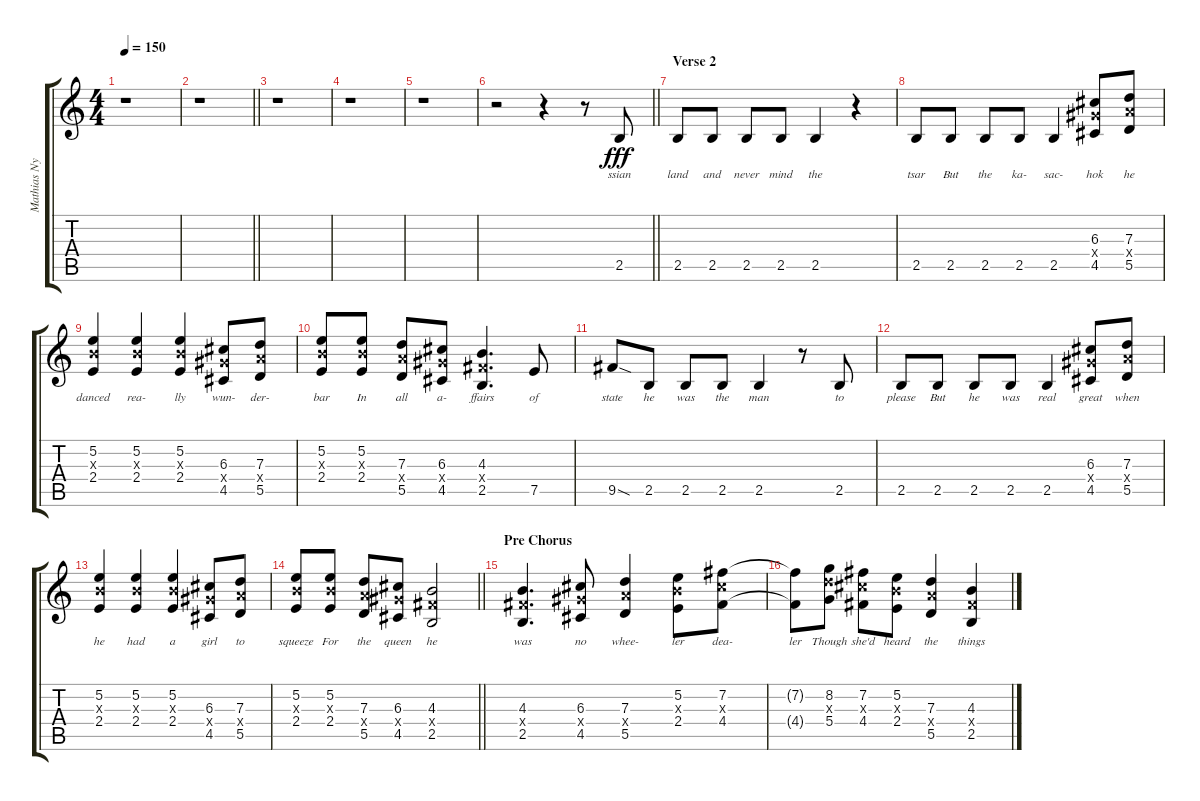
\track ("Mathias Nygård" "Mathias Ny") {instrument overdrivenguitar}
\staff {score tabs}
\tuning (E4 B3 G3 D3 A2 E2) {hide}
\ts (4 4)
\tempo 150
\clef g2
\ks c
r.1{dy fff} |
\barLineRight lightlight
r.1 |
\section ("" "")
r.1 |
r.1 |
r.1 |
\barLineRight lightlight
r.2 r.4 r.8 2.5.8{lyrics (0 "ssian") lyrics (1 "") lyrics (2 "") lyrics (3 "") lyrics (4 "")} |
\section ("" "Verse 2")
2.5.8{lyrics (0 "land") lyrics (1 "") lyrics (2 "") lyrics (3 "") lyrics (4 "")} 2.5.8{lyrics (0 "and") lyrics (1 "") lyrics (2 "") lyrics (3 "") lyrics (4 "")} 2.5.8{lyrics (0 "never") lyrics (1 "") lyrics (2 "") lyrics (3 "") lyrics (4 "")} 2.5.8{lyrics (0 "mind") lyrics (1 "") lyrics (2 "") lyrics (3 "") lyrics (4 "")} 2.5.4{lyrics (0 "the") lyrics (1 "") lyrics (2 "") lyrics (3 "") lyrics (4 "")} r.4 |
2.5.8{lyrics (0 "tsar") lyrics (1 "") lyrics (2 "") lyrics (3 "") lyrics (4 "")} 2.5.8{lyrics (0 "But") lyrics (1 "") lyrics (2 "") lyrics (3 "") lyrics (4 "")} 2.5.8{lyrics (0 "the") lyrics (1 "") lyrics (2 "") lyrics (3 "") lyrics (4 "")} 2.5.8{lyrics (0 "ka-") lyrics (1 "") lyrics (2 "") lyrics (3 "") lyrics (4 "")} 2.5.4{lyrics (0 "sac-") lyrics (1 "") lyrics (2 "") lyrics (3 "") lyrics (4 "")} (6.3 6.4{x} 4.5).8{lyrics (0 "hok") lyrics (1 "") lyrics (2 "") lyrics (3 "") lyrics (4 "")} (7.3 7.4{x} 5.5).8{lyrics (0 "he") lyrics (1 "") lyrics (2 "") lyrics (3 "") lyrics (4 "")} |
(5.2 4.3{x} 2.4).4{lyrics (0 "danced") lyrics (1 "") lyrics (2 "") lyrics (3 "") lyrics (4 "")} (5.2 4.3{x} 2.4).4{lyrics (0 "rea-") lyrics (1 "") lyrics (2 "") lyrics (3 "") lyrics (4 "")} (5.2 4.3{x} 2.4).4{lyrics (0 "lly") lyrics (1 "") lyrics (2 "") lyrics (3 "") lyrics (4 "")} (6.3 6.4{x} 4.5).8{lyrics (0 "wun-") lyrics (1 "") lyrics (2 "") lyrics (3 "") lyrics (4 "")} (7.3 7.4{x} 5.5).8{lyrics (0 "der-") lyrics (1 "") lyrics (2 "") lyrics (3 "") lyrics (4 "")} |
(5.2 4.3{x} 2.4).8{lyrics (0 "bar") lyrics (1 "") lyrics (2 "") lyrics (3 "") lyrics (4 "")} (5.2 4.3{x} 2.4).8{lyrics (0 "In") lyrics (1 "") lyrics (2 "") lyrics (3 "") lyrics (4 "")} (7.3 7.4{x} 5.5).8{lyrics (0 "all") lyrics (1 "") lyrics (2 "") lyrics (3 "") lyrics (4 "")} (6.3 6.4{x} 4.5).8{lyrics (0 "a-") lyrics (1 "") lyrics (2 "") lyrics (3 "") lyrics (4 "")} (4.3 4.4{x} 2.5).4{d lyrics (0 "ffairs") lyrics (1 "") lyrics (2 "") lyrics (3 "") lyrics (4 "")} 7.5.8{lyrics (0 "of") lyrics (1 "") lyrics (2 "") lyrics (3 "") lyrics (4 "")} |
9.5{sod}.8{lyrics (0 "state") lyrics (1 "") lyrics (2 "") lyrics (3 "") lyrics (4 "")} 2.5.8{lyrics (0 "he") lyrics (1 "") lyrics (2 "") lyrics (3 "") lyrics (4 "")} 2.5.8{lyrics (0 "was") lyrics (1 "") lyrics (2 "") lyrics (3 "") lyrics (4 "")} 2.5.8{lyrics (0 "the") lyrics (1 "") lyrics (2 "") lyrics (3 "") lyrics (4 "")} 2.5.4{lyrics (0 "man") lyrics (1 "") lyrics (2 "") lyrics (3 "") lyrics (4 "")} r.8 2.5.8{lyrics (0 "to") lyrics (1 "") lyrics (2 "") lyrics (3 "") lyrics (4 "")} |
2.5.8{lyrics (0 "please") lyrics (1 "") lyrics (2 "") lyrics (3 "") lyrics (4 "")} 2.5.8{lyrics (0 "But") lyrics (1 "") lyrics (2 "") lyrics (3 "") lyrics (4 "")} 2.5.8{lyrics (0 "he") lyrics (1 "") lyrics (2 "") lyrics (3 "") lyrics (4 "")} 2.5.8{lyrics (0 "was") lyrics (1 "") lyrics (2 "") lyrics (3 "") lyrics (4 "")} 2.5.4{lyrics (0 "real") lyrics (1 "") lyrics (2 "") lyrics (3 "") lyrics (4 "")} (6.3 6.4{x} 4.5).8{lyrics (0 "great") lyrics (1 "") lyrics (2 "") lyrics (3 "") lyrics (4 "")} (7.3 7.4{x} 5.5).8{lyrics (0 "when") lyrics (1 "") lyrics (2 "") lyrics (3 "") lyrics (4 "")} |
(5.2 4.3{x} 2.4).4{lyrics (0 "he") lyrics (1 "") lyrics (2 "") lyrics (3 "") lyrics (4 "")} (5.2 4.3{x} 2.4).4{lyrics (0 "had") lyrics (1 "") lyrics (2 "") lyrics (3 "") lyrics (4 "")} (5.2 4.3{x} 2.4).4{lyrics (0 "a") lyrics (1 "") lyrics (2 "") lyrics (3 "") lyrics (4 "")} (6.3 6.4{x} 4.5).8{lyrics (0 "girl") lyrics (1 "") lyrics (2 "") lyrics (3 "") lyrics (4 "")} (7.3 7.4{x} 5.5).8{lyrics (0 "to") lyrics (1 "") lyrics (2 "") lyrics (3 "") lyrics (4 "")} |
\barLineRight lightlight
(5.2 4.3{x} 2.4).8{lyrics (0 "squeeze") lyrics (1 "") lyrics (2 "") lyrics (3 "") lyrics (4 "")} (5.2 4.3{x} 2.4).8{lyrics (0 "For") lyrics (1 "") lyrics (2 "") lyrics (3 "") lyrics (4 "")} (7.3 7.4{x} 5.5).8{lyrics (0 "the") lyrics (1 "") lyrics (2 "") lyrics (3 "") lyrics (4 "")} (6.3 6.4{x} 4.5).8{lyrics (0 "queen") lyrics (1 "") lyrics (2 "") lyrics (3 "") lyrics (4 "")} (4.3 4.4{x} 2.5).2{lyrics (0 "he") lyrics (1 "") lyrics (2 "") lyrics (3 "") lyrics (4 "")} |
\section ("" "Pre Chorus")
(4.3 4.4{x} 2.5).4{d lyrics (0 "was") lyrics (1 "") lyrics (2 "") lyrics (3 "") lyrics (4 "")} (6.3 6.4{x} 4.5).8{lyrics (0 "no") lyrics (1 "") lyrics (2 "") lyrics (3 "") lyrics (4 "")} (7.3 7.4{x} 5.5).4{lyrics (0 "whee-") lyrics (1 "") lyrics (2 "") lyrics (3 "") lyrics (4 "")} (5.2 4.3{x} 2.4).8{lyrics (0 "ler") lyrics (1 "") lyrics (2 "") lyrics (3 "") lyrics (4 "")} (7.2 6.3{x} 4.4).8{lyrics (0 "dea-") lyrics (1 "") lyrics (2 "") lyrics (3 "") lyrics (4 "")} |
(7.2{t} 4.4{t}).8{lyrics (0 "ler") lyrics (1 "") lyrics (2 "") lyrics (3 "") lyrics (4 "")} (8.2 7.3{x} 5.4).8{lyrics (0 "Though") lyrics (1 "") lyrics (2 "") lyrics (3 "") lyrics (4 "")} (7.2 6.3{x} 4.4).8{lyrics (0 "she'd") lyrics (1 "") lyrics (2 "") lyrics (3 "") lyrics (4 "")} (5.2 4.3{x} 2.4).8{lyrics (0 "heard") lyrics (1 "") lyrics (2 "") lyrics (3 "") lyrics (4 "")} (7.3 7.4{x} 5.5).4{lyrics (0 "the") lyrics (1 "") lyrics (2 "") lyrics (3 "") lyrics (4 "")} (4.3 4.4{x} 2.5).4{lyrics (0 "things") lyrics (1 "") lyrics (2 "") lyrics (3 "") lyrics (4 "")}
